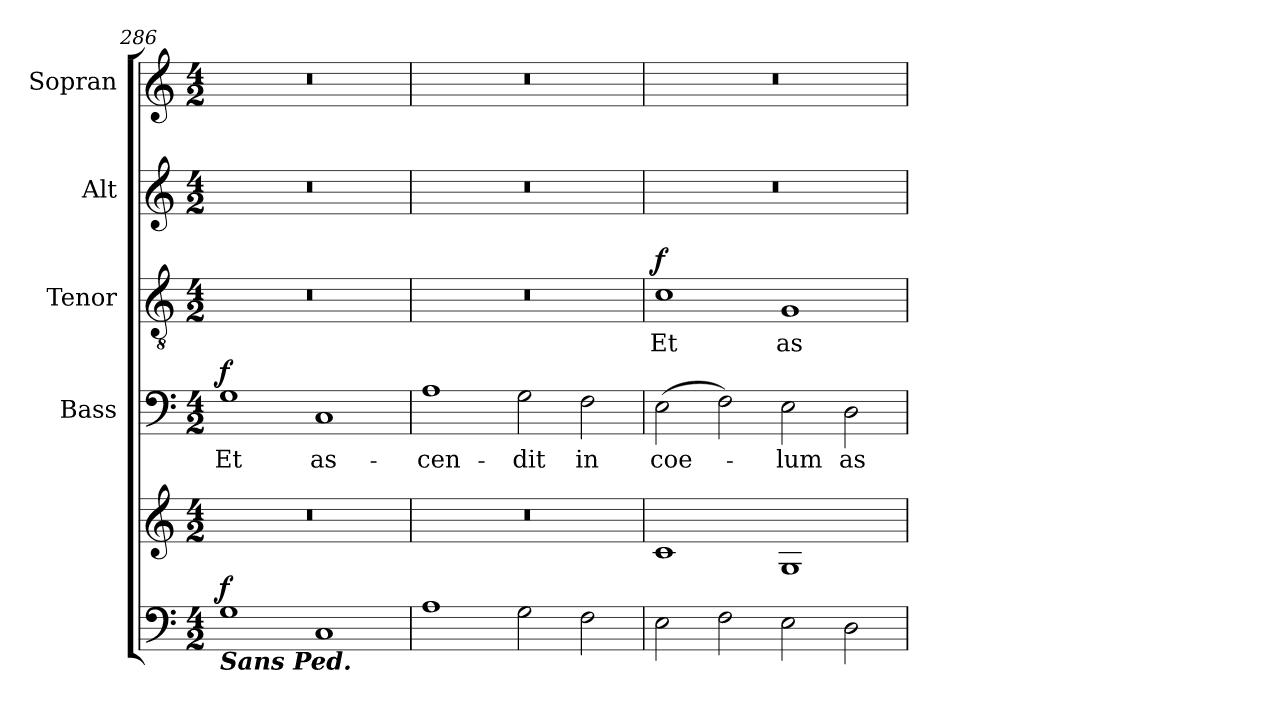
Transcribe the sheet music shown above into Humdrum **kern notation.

**kern	**kern	**dynam	**kern	**text	**dynam	**kern	**text	**dynam	**kern	**kern
*part5	*part5	*part5	*part4	*part4	*part4	*part3	*part3	*part3	*part2	*part1
*staff6	*staff5	*staff5/6	*staff4	*staff4	*staff4	*staff3	*staff3	*staff3	*staff2	*staff1
*	*	*	*I"Bass	*	*	*I"Tenor	*	*	*I"Alt	*I"Sopran
*	*	*	*I'B.	*	*	*I'T.	*	*	*I'A.	*I'S.
*clefF4	*clefG2	*	*clefF4	*	*	*clefGv2	*	*	*clefG2	*clefG2
*k[]	*k[]	*	*k[]	*	*	*k[]	*	*	*k[]	*k[]
*C:	*C:	*	*C:	*	*	*C:	*	*	*C:	*C:
*M4/2	*M4/2	*	*M4/2	*	*	*M4/2	*	*	*M4/2	*M4/2
=286	=286	=286	=286	=286	=286	=286	=286	=286	=286	=286
!LO:TX:b:Bi:t=Sans Ped.	!	!	!	!	!	!	!	!	!	!
!	!	!LO:DY:a=2	!	!LO:LY:b	!LO:DY:a	!	!	!	!	!
1G	0r	f	1G	Et	f	0r	.	.	0r	0r
!	!	!	!	!LO:LY:b	!	!	!	!	!	!
1C	.	.	1C	as-	.	.	.	.	.	.
=287	=287	=287	=287	=287	=287	=287	=287	=287	=287	=287
!	!	!	!	!LO:LY:b	!	!	!	!	!	!
1A	0r	.	1A	-cen-	.	0r	.	.	0r	0r
!	!	!	!	!LO:LY:b	!	!	!	!	!	!
2G\	.	.	2G\	-dit	.	.	.	.	.	.
!	!	!	!	!LO:LY:b	!	!	!	!	!	!
2F\	.	.	2F\	in	.	.	.	.	.	.
=288	=288	=288	=288	=288	=288	=288	=288	=288	=288	=288
!	!	!	!	!LO:LY:b	!	!	!LO:LY:b	!LO:DY:a	!	!
2E\	1c	.	(>2E\	coe-	.	1c	Et	f	0r	0r
2F\	.	.	2F\)	.	.	.	.	.	.	.
!	!	!	!	!LO:LY:b	!	!	!LO:LY:b	!	!	!
2E\	1G	.	2E\	-lum	.	1G	as-	.	.	.
!	!	!	!	!LO:LY:b	!	!	!	!	!	!
2D\	.	.	2D\	as-	.	.	.	.	.	.
=	=	=	=	=	=	=	=	=	=	=
*-	*-	*-	*-	*-	*-	*-	*-	*-	*-	*-
